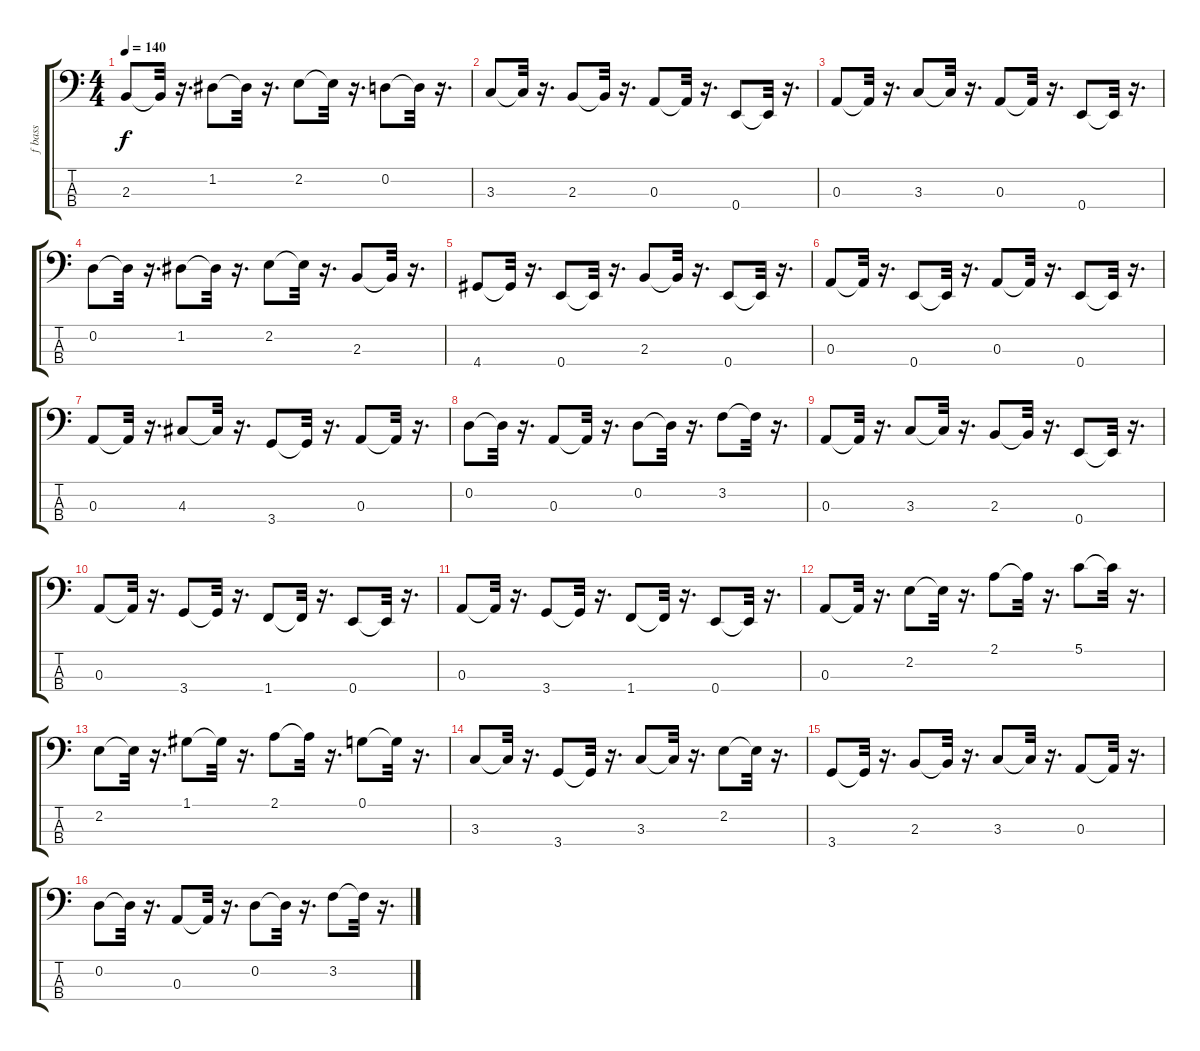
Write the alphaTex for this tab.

\track ("f bass" "f bass") {instrument electricbassfinger}
\staff {score tabs}
\tuning (G2 D2 A1 E1) {hide}
\ts (4 4)
\tempo 140
\clef f4
\ks c
2.3.8{dy f} 2.3{t}.32 r.16{d} 1.2.8 1.2{t}.32 r.16{d} 2.2.8 2.2{t}.32 r.16{d} 0.2.8 0.2{t}.32 r.16{d} |
3.3.8 3.3{t}.32 r.16{d} 2.3.8 2.3{t}.32 r.16{d} 0.3.8 0.3{t}.32 r.16{d} 0.4.8 0.4{t}.32 r.16{d} |
0.3.8 0.3{t}.32 r.16{d} 3.3.8 3.3{t}.32 r.16{d} 0.3.8 0.3{t}.32 r.16{d} 0.4.8 0.4{t}.32 r.16{d} |
0.2.8 0.2{t}.32 r.16{d} 1.2.8 1.2{t}.32 r.16{d} 2.2.8 2.2{t}.32 r.16{d} 2.3.8 2.3{t}.32 r.16{d} |
4.4.8 4.4{t}.32 r.16{d} 0.4.8 0.4{t}.32 r.16{d} 2.3.8 2.3{t}.32 r.16{d} 0.4.8 0.4{t}.32 r.16{d} |
0.3.8 0.3{t}.32 r.16{d} 0.4.8 0.4{t}.32 r.16{d} 0.3.8 0.3{t}.32 r.16{d} 0.4.8 0.4{t}.32 r.16{d} |
0.3.8 0.3{t}.32 r.16{d} 4.3.8 4.3{t}.32 r.16{d} 3.4.8 3.4{t}.32 r.16{d} 0.3.8 0.3{t}.32 r.16{d} |
0.2.8 0.2{t}.32 r.16{d} 0.3.8 0.3{t}.32 r.16{d} 0.2.8 0.2{t}.32 r.16{d} 3.2.8 3.2{t}.32 r.16{d} |
0.3.8 0.3{t}.32 r.16{d} 3.3.8 3.3{t}.32 r.16{d} 2.3.8 2.3{t}.32 r.16{d} 0.4.8 0.4{t}.32 r.16{d} |
0.3.8 0.3{t}.32 r.16{d} 3.4.8 3.4{t}.32 r.16{d} 1.4.8 1.4{t}.32 r.16{d} 0.4.8 0.4{t}.32 r.16{d} |
0.3.8 0.3{t}.32 r.16{d} 3.4.8 3.4{t}.32 r.16{d} 1.4.8 1.4{t}.32 r.16{d} 0.4.8 0.4{t}.32 r.16{d} |
0.3.8 0.3{t}.32 r.16{d} 2.2.8 2.2{t}.32 r.16{d} 2.1.8 2.1{t}.32 r.16{d} 5.1.8 5.1{t}.32 r.16{d} |
2.2.8 2.2{t}.32 r.16{d} 1.1.8 1.1{t}.32 r.16{d} 2.1.8 2.1{t}.32 r.16{d} 0.1.8 0.1{t}.32 r.16{d} |
3.3.8 3.3{t}.32 r.16{d} 3.4.8 3.4{t}.32 r.16{d} 3.3.8 3.3{t}.32 r.16{d} 2.2.8 2.2{t}.32 r.16{d} |
3.4.8 3.4{t}.32 r.16{d} 2.3.8 2.3{t}.32 r.16{d} 3.3.8 3.3{t}.32 r.16{d} 0.3.8 0.3{t}.32 r.16{d} |
0.2.8 0.2{t}.32 r.16{d} 0.3.8 0.3{t}.32 r.16{d} 0.2.8 0.2{t}.32 r.16{d} 3.2.8 3.2{t}.32 r.16{d}
